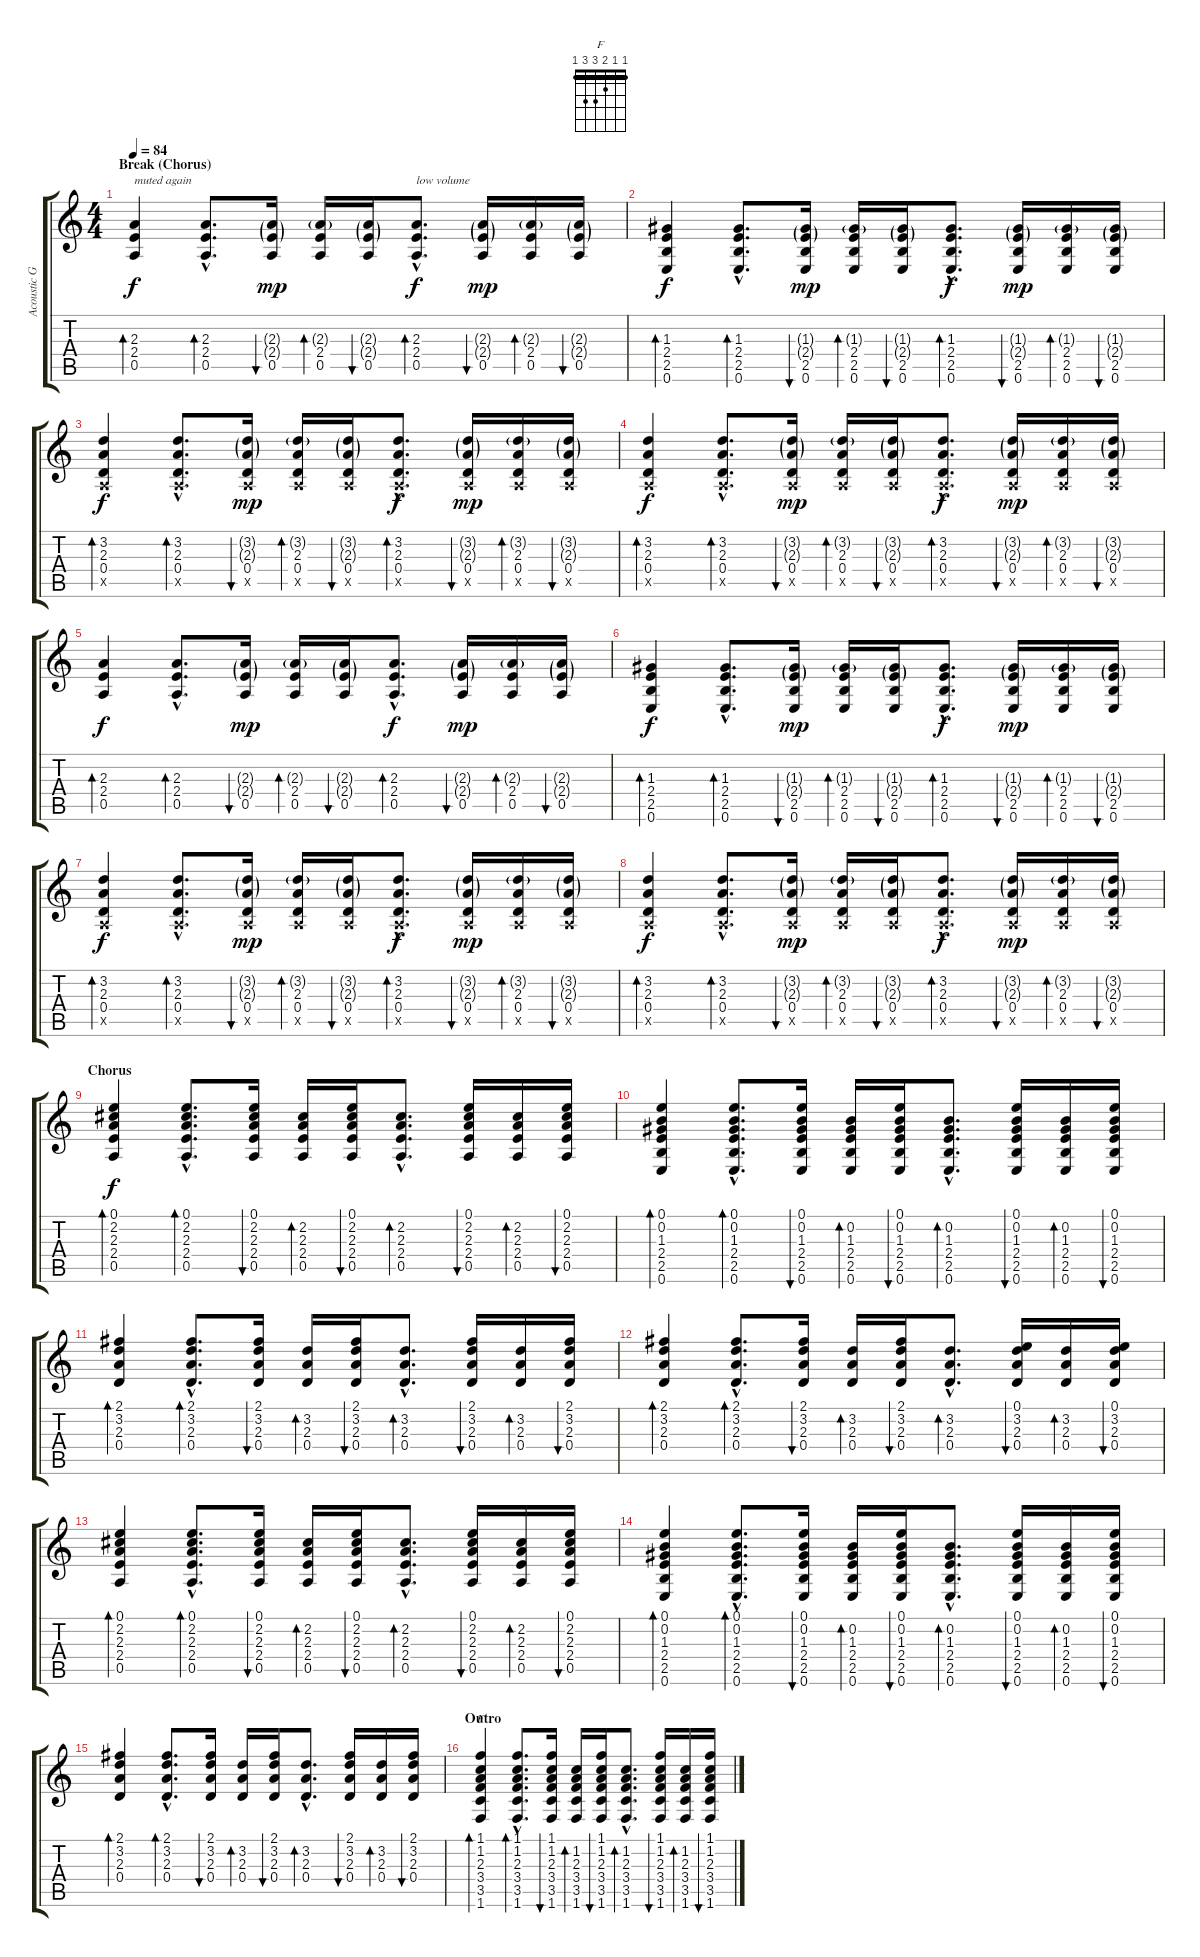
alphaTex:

\track ("Acoustic Guitar 1" "Acoustic G") {instrument acousticguitarsteel}
\staff {score tabs}
\tuning (E4 B3 G3 D3 A2 E2) {hide}
\chord ("F" 1 1 2 3 3 1) {barre 1}
\ts (4 4)
\section ("" "Break (Chorus)")
\tempo 84
\clef g2
\ks c
(2.3 2.4 0.5).4{bd 120 txt "muted again" dy f volume 6} (2.3{hac} 2.4{hac} 0.5{hac}).8{d bd 120} (2.3{g} 2.4{g} 0.5).16{bu 120 dy mp} (2.3{g} 2.4 0.5).16{bd 120} (2.3{g} 2.4{g} 0.5).16{bu 120} (2.3{hac} 2.4{hac} 0.5{hac}).8{d bd 120 txt "low volume" dy f} (2.3{g} 2.4{g} 0.5).16{bu 120 dy mp} (2.3{g} 2.4 0.5).16{bd 120} (2.3{g} 2.4{g} 0.5).16{bu 120} |
(1.3 2.4 2.5 0.6).4{bd 120 dy f} (1.3{hac} 2.4{hac} 2.5{hac} 0.6{hac}).8{d bd 120} (1.3{g} 2.4{g} 2.5 0.6).16{bu 120 dy mp} (1.3{g} 2.4 2.5 0.6).16{bd 120} (1.3{g} 2.4{g} 2.5 0.6).16{bu 120} (1.3{hac} 2.4{hac} 2.5{hac} 0.6{hac}).8{d bd 120 dy f} (1.3{g} 2.4{g} 2.5 0.6).16{bu 120 dy mp} (1.3{g} 2.4 2.5 0.6).16{bd 120} (1.3{g} 2.4{g} 2.5 0.6).16{bu 120} |
(3.2 2.3 0.4 0.5{x}).4{bd 120 dy f} (3.2{hac} 2.3{hac} 0.4{hac} 0.5{hac x}).8{d bd 120} (3.2{g} 2.3{g} 0.4 0.5{x}).16{bu 120 dy mp} (3.2{g} 2.3 0.4 0.5{x}).16{bd 120} (3.2{g} 2.3{g} 0.4 0.5{x}).16{bu 120} (3.2{hac} 2.3{hac} 0.4{hac} 0.5{hac x}).8{d bd 120 dy f} (3.2{g} 2.3{g} 0.4 0.5{x}).16{bu 120 dy mp} (3.2{g} 2.3 0.4 0.5{x}).16{bd 120} (3.2{g} 2.3{g} 0.4 0.5{x}).16{bu 120} |
(3.2 2.3 0.4 0.5{x}).4{bd 120 dy f} (3.2{hac} 2.3{hac} 0.4{hac} 0.5{hac x}).8{d bd 120} (3.2{g} 2.3{g} 0.4 0.5{x}).16{bu 120 dy mp} (3.2{g} 2.3 0.4 0.5{x}).16{bd 120} (3.2{g} 2.3{g} 0.4 0.5{x}).16{bu 120} (3.2{hac} 2.3{hac} 0.4{hac} 0.5{hac x}).8{d bd 120 dy f} (3.2{g} 2.3{g} 0.4 0.5{x}).16{bu 120 dy mp} (3.2{g} 2.3 0.4 0.5{x}).16{bd 120} (3.2{g} 2.3{g} 0.4 0.5{x}).16{bu 120} |
(2.3 2.4 0.5).4{bd 120 dy f} (2.3{hac} 2.4{hac} 0.5{hac}).8{d bd 120} (2.3{g} 2.4{g} 0.5).16{bu 120 dy mp} (2.3{g} 2.4 0.5).16{bd 120} (2.3{g} 2.4{g} 0.5).16{bu 120} (2.3{hac} 2.4{hac} 0.5{hac}).8{d bd 120 dy f} (2.3{g} 2.4{g} 0.5).16{bu 120 dy mp} (2.3{g} 2.4 0.5).16{bd 120} (2.3{g} 2.4{g} 0.5).16{bu 120} |
(1.3 2.4 2.5 0.6).4{bd 120 dy f} (1.3{hac} 2.4{hac} 2.5{hac} 0.6{hac}).8{d bd 120} (1.3{g} 2.4{g} 2.5 0.6).16{bu 120 dy mp} (1.3{g} 2.4 2.5 0.6).16{bd 120} (1.3{g} 2.4{g} 2.5 0.6).16{bu 120} (1.3{hac} 2.4{hac} 2.5{hac} 0.6{hac}).8{d bd 120 dy f} (1.3{g} 2.4{g} 2.5 0.6).16{bu 120 dy mp} (1.3{g} 2.4 2.5 0.6).16{bd 120} (1.3{g} 2.4{g} 2.5 0.6).16{bu 120} |
(3.2 2.3 0.4 0.5{x}).4{bd 120 dy f} (3.2{hac} 2.3{hac} 0.4{hac} 0.5{hac x}).8{d bd 120} (3.2{g} 2.3{g} 0.4 0.5{x}).16{bu 120 dy mp} (3.2{g} 2.3 0.4 0.5{x}).16{bd 120} (3.2{g} 2.3{g} 0.4 0.5{x}).16{bu 120} (3.2{hac} 2.3{hac} 0.4{hac} 0.5{hac x}).8{d bd 120 dy f} (3.2{g} 2.3{g} 0.4 0.5{x}).16{bu 120 dy mp} (3.2{g} 2.3 0.4 0.5{x}).16{bd 120} (3.2{g} 2.3{g} 0.4 0.5{x}).16{bu 120} |
(3.2 2.3 0.4 0.5{x}).4{bd 120 dy f} (3.2{hac} 2.3{hac} 0.4{hac} 0.5{hac x}).8{d bd 120} (3.2{g} 2.3{g} 0.4 0.5{x}).16{bu 120 dy mp} (3.2{g} 2.3 0.4 0.5{x}).16{bd 120} (3.2{g} 2.3{g} 0.4 0.5{x}).16{bu 120} (3.2{hac} 2.3{hac} 0.4{hac} 0.5{hac x}).8{d bd 120 dy f} (3.2{g} 2.3{g} 0.4 0.5{x}).16{bu 120 dy mp} (3.2{g} 2.3 0.4 0.5{x}).16{bd 120} (3.2{g} 2.3{g} 0.4 0.5{x}).16{bu 120} |
\section ("" "Chorus")
(0.1 2.2 2.3 2.4 0.5).4{bd 120 dy f} (0.1{hac} 2.2{hac} 2.3{hac} 2.4{hac} 0.5{hac}).8{d bd 120} (0.1 2.2 2.3 2.4 0.5).16{bu 120} (2.2 2.3 2.4 0.5).16{bd 120} (0.1 2.2 2.3 2.4 0.5).16{bu 120} (2.2{hac} 2.3{hac} 2.4{hac} 0.5{hac}).8{d bd 120} (0.1 2.2 2.3 2.4 0.5).16{bu 120} (2.2 2.3 2.4 0.5).16{bd 120} (0.1 2.2 2.3 2.4 0.5).16{bu 120} |
(0.1 0.2 1.3 2.4 2.5 0.6).4{bd 120} (0.1{hac} 0.2{hac} 1.3{hac} 2.4{hac} 2.5{hac} 0.6{hac}).8{d bd 120} (0.1 0.2 1.3 2.4 2.5 0.6).16{bu 120} (0.2 1.3 2.4 2.5 0.6).16{bd 120} (0.1 0.2 1.3 2.4 2.5 0.6).16{bu 120} (0.2{hac} 1.3{hac} 2.4{hac} 2.5{hac} 0.6{hac}).8{d bd 120} (0.1 0.2 1.3 2.4 2.5 0.6).16{bu 120} (0.2 1.3 2.4 2.5 0.6).16{bd 120} (0.1 0.2 1.3 2.4 2.5 0.6).16{bu 120} |
(2.1 3.2 2.3 0.4).4{bd 120} (2.1{hac} 3.2{hac} 2.3{hac} 0.4{hac}).8{d bd 120} (2.1 3.2 2.3 0.4).16{bu 120} (3.2 2.3 0.4).16{bd 120} (2.1 3.2 2.3 0.4).16{bu 120} (3.2{hac} 2.3{hac} 0.4{hac}).8{d bd 120} (2.1 3.2 2.3 0.4).16{bu 120} (3.2 2.3 0.4).16{bd 120} (2.1 3.2 2.3 0.4).16{bu 120} |
(2.1 3.2 2.3 0.4).4{bd 120} (2.1{hac} 3.2{hac} 2.3{hac} 0.4{hac}).8{d bd 120} (2.1 3.2 2.3 0.4).16{bu 120} (3.2 2.3 0.4).16{bd 120} (2.1 3.2 2.3 0.4).16{bu 120} (3.2{hac} 2.3{hac} 0.4{hac}).8{d bd 120} (0.1 3.2 2.3 0.4).16{bu 120} (3.2 2.3 0.4).16{bd 120} (0.1 3.2 2.3 0.4).16{bu 120} |
(0.1 2.2 2.3 2.4 0.5).4{bd 120} (0.1{hac} 2.2{hac} 2.3{hac} 2.4{hac} 0.5{hac}).8{d bd 120} (0.1 2.2 2.3 2.4 0.5).16{bu 120} (2.2 2.3 2.4 0.5).16{bd 120} (0.1 2.2 2.3 2.4 0.5).16{bu 120} (2.2{hac} 2.3{hac} 2.4{hac} 0.5{hac}).8{d bd 120} (0.1 2.2 2.3 2.4 0.5).16{bu 120} (2.2 2.3 2.4 0.5).16{bd 120} (0.1 2.2 2.3 2.4 0.5).16{bu 120} |
(0.1 0.2 1.3 2.4 2.5 0.6).4{bd 120} (0.1{hac} 0.2{hac} 1.3{hac} 2.4{hac} 2.5{hac} 0.6{hac}).8{d bd 120} (0.1 0.2 1.3 2.4 2.5 0.6).16{bu 120} (0.2 1.3 2.4 2.5 0.6).16{bd 120} (0.1 0.2 1.3 2.4 2.5 0.6).16{bu 120} (0.2{hac} 1.3{hac} 2.4{hac} 2.5{hac} 0.6{hac}).8{d bd 120} (0.1 0.2 1.3 2.4 2.5 0.6).16{bu 120} (0.2 1.3 2.4 2.5 0.6).16{bd 120} (0.1 0.2 1.3 2.4 2.5 0.6).16{bu 120} |
(2.1 3.2 2.3 0.4).4{bd 120} (2.1{hac} 3.2{hac} 2.3{hac} 0.4{hac}).8{d bd 120} (2.1 3.2 2.3 0.4).16{bu 120} (3.2 2.3 0.4).16{bd 120} (2.1 3.2 2.3 0.4).16{bu 120} (3.2{hac} 2.3{hac} 0.4{hac}).8{d bd 120} (2.1 3.2 2.3 0.4).16{bu 120} (3.2 2.3 0.4).16{bd 120} (2.1 3.2 2.3 0.4).16{bu 120} |
\section ("" "Outro")
(1.1 1.2 2.3 3.4 3.5 1.6).4{bd 120 ch "F"} (1.1{hac} 1.2{hac} 2.3{hac} 3.4{hac} 3.5{hac} 1.6{hac}).8{d bd 120} (1.1 1.2 2.3 3.4 3.5 1.6).16{bu 120} (1.2 2.3 3.4 3.5 1.6).16{bd 120} (1.1 1.2 2.3 3.4 3.5 1.6).16{bu 120} (1.2{hac} 2.3{hac} 3.4{hac} 3.5{hac} 1.6{hac}).8{d bd 120} (1.1 1.2 2.3 3.4 3.5 1.6).16{bu 120} (1.2 2.3 3.4 3.5 1.6).16{bd 120} (1.1 1.2 2.3 3.4 3.5 1.6).16{bu 120}
